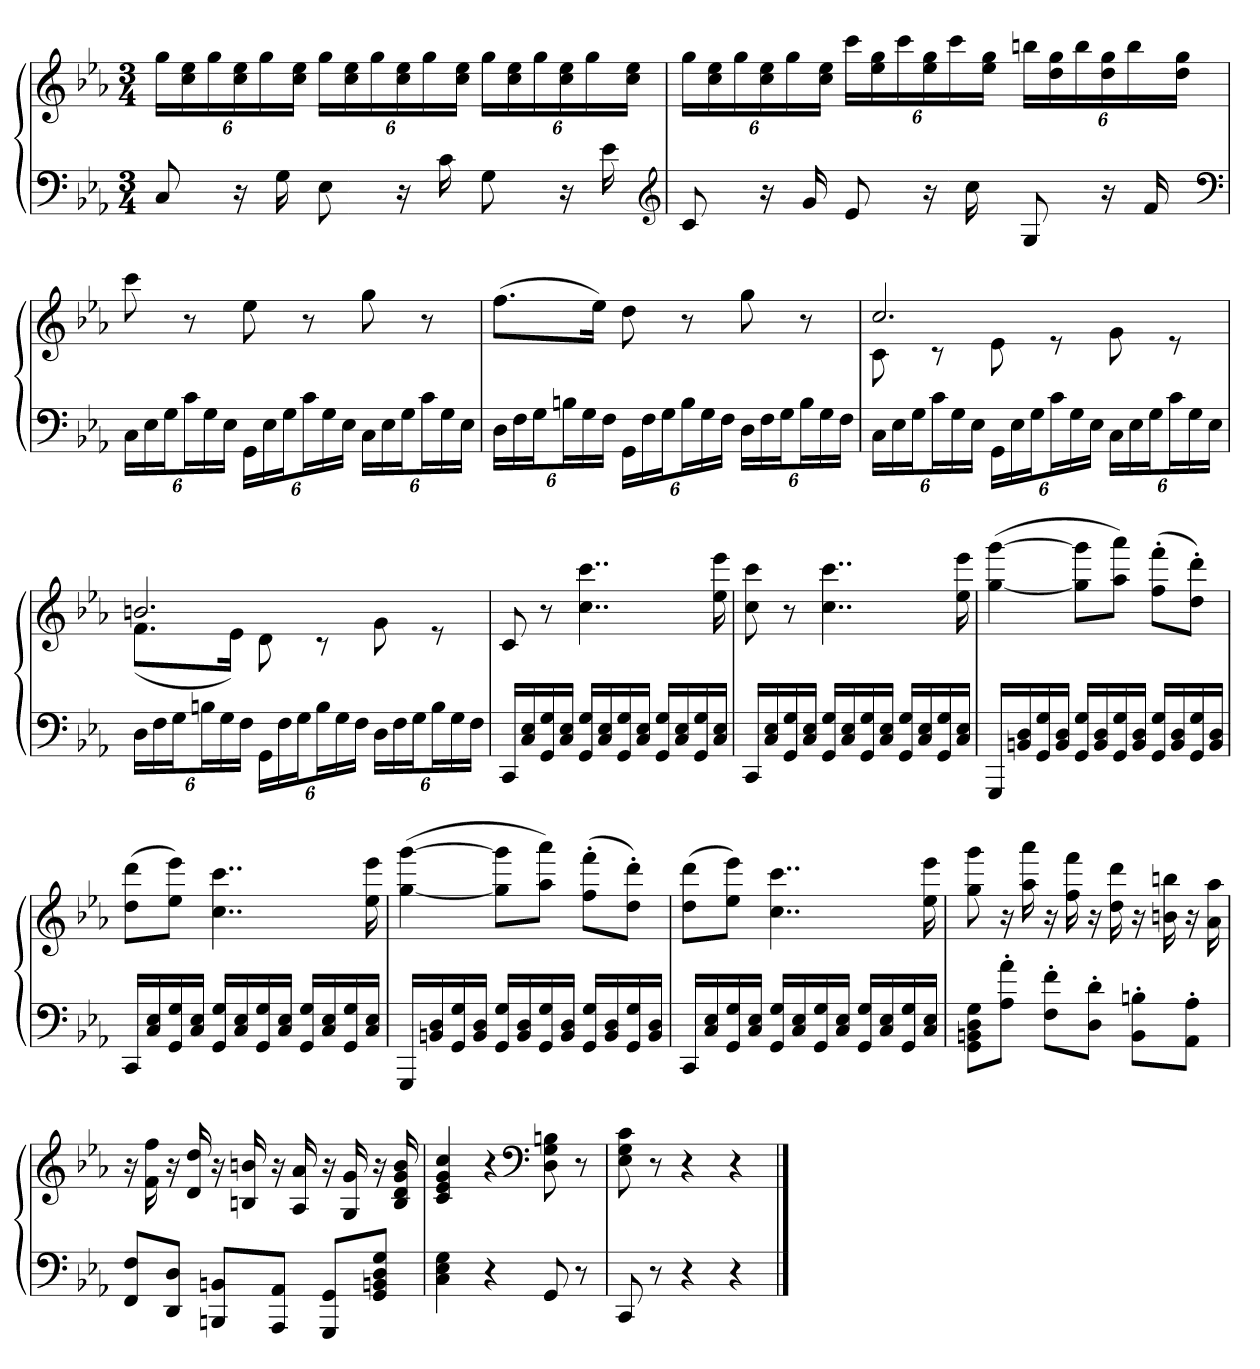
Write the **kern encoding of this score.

**kern	**kern
*part1	*part1
*staff2	*staff1
*clefF4	*clefG2
*k[b-e-a-]	*k[b-e-a-]
*c:	*c:
*M3/4	*M3/4
=	=
8C	24ggLL
.	24cc 24ee-
.	24gg
16r	24cc 24ee-
.	24gg
16G	.
.	24cc 24ee-JJ
8E-	24ggLL
.	24cc 24ee-
.	24gg
16r	24cc 24ee-
.	24gg
16c	.
.	24cc 24ee-JJ
8G	24ggLL
.	24cc 24ee-
.	24gg
16r	24cc 24ee-
.	24gg
16e-	.
.	24cc 24ee-JJ
*clefG2	*
=	=
8c	24ggLL
.	24cc 24ee-
.	24gg
16r	24cc 24ee-
.	24gg
16g	.
.	24cc 24ee-JJ
8e-	24cccLL
.	24ee- 24gg
.	24ccc
16r	24ee- 24gg
.	24ccc
16cc	.
.	24ee- 24ggJJ
8G	24bbnLL
.	24dd 24gg
.	24bb
16r	24dd 24gg
.	24bb
16f	.
.	24dd 24ggJJ
*clefF4	*
=	=
24CLL	8ccc
24E-	.
24GJ	.
24cL	8r
24G	.
24E-JJ	.
24GGLL	8ee-
24E-	.
24GJ	.
24cL	8r
24G	.
24E-JJ	.
24CLL	8gg
24E-	.
24GJ	.
24cL	8r
24G	.
24E-JJ	.
=	=
24DLL	(8.ffL
24F	.
24GJ	.
24BnL	.
24G	.
.	16ee-Jk)
24FJJ	.
24GGLL	8dd
24F	.
24GJ	.
24BL	8r
24G	.
24FJJ	.
24DLL	8gg
24F	.
24GJ	.
24BL	8r
24G	.
24FJJ	.
=	=
*	*^
24CLL	2.cc	8c
24E-	.	.
24GJ	.	.
24cL	.	8r
24G	.	.
24E-JJ	.	.
24GGLL	.	8e-
24E-	.	.
24GJ	.	.
24cL	.	8r
24G	.	.
24E-JJ	.	.
24CLL	.	8g
24E-	.	.
24GJ	.	.
24cL	.	8r
24G	.	.
24E-JJ	.	.
=	=	=
24DLL	2.bn	(8.fL
24F	.	.
24GJ	.	.
24BnL	.	.
24G	.	.
.	.	16e-Jk)
24FJJ	.	.
24GGLL	.	8d
24F	.	.
24GJ	.	.
24BL	.	8r
24G	.	.
24FJJ	.	.
24DLL	.	8g
24F	.	.
24GJ	.	.
24BL	.	8r
24G	.	.
24FJJ	.	.
*	*v	*v
=	=
16CCLL	8c
16C 16E-	.
16GG 16G	8r
16C 16E-JJ	.
16GG 16GLL	4..cc 4..ccc
16C 16E-	.
16GG 16G	.
16C 16E-JJ	.
16GG 16GLL	.
16C 16E-	.
16GG 16G	.
16C 16E-JJ	16ee- 16eee-
=	=
16CCLL	8cc 8ccc
16C 16E-	.
16GG 16G	8r
16C 16E-JJ	.
16GG 16GLL	4..cc 4..ccc
16C 16E-	.
16GG 16G	.
16C 16E-JJ	.
16GG 16GLL	.
16C 16E-	.
16GG 16G	.
16C 16E-JJ	16ee- 16eee-
=	=
16GGGLL	([4gg [4ggg
16BBn 16D	.
16GG 16G	.
16BB 16DJJ	.
16GG 16GLL	8gg] 8ggg]L
16BB 16D	.
16GG 16G	8aa- 8aaa-J)
16BB 16DJJ	.
16GG 16GLL	(8ff' 8fff'L
16BB 16D	.
16GG 16G	8dd' 8ddd'J)
16BB 16DJJ	.
=	=
16CCLL	(8dd 8dddL
16C 16E-	.
16GG 16G	8ee- 8eee-J)
16C 16E-JJ	.
16GG 16GLL	4..cc 4..ccc
16C 16E-	.
16GG 16G	.
16C 16E-JJ	.
16GG 16GLL	.
16C 16E-	.
16GG 16G	.
16C 16E-JJ	16ee- 16eee-
=	=
16GGGLL	([4gg [4ggg
16BBn 16D	.
16GG 16G	.
16BB 16DJJ	.
16GG 16GLL	8gg] 8ggg]L
16BB 16D	.
16GG 16G	8aa- 8aaa-J)
16BB 16DJJ	.
16GG 16GLL	(8ff' 8fff'L
16BB 16D	.
16GG 16G	8dd' 8ddd'J)
16BB 16DJJ	.
=	=
16CCLL	(8dd 8dddL
16C 16E-	.
16GG 16G	8ee- 8eee-J)
16C 16E-JJ	.
16GG 16GLL	4..cc 4..ccc
16C 16E-	.
16GG 16G	.
16C 16E-JJ	.
16GG 16GLL	.
16C 16E-	.
16GG 16G	.
16C 16E-JJ	16ee- 16eee-
=	=
8GG 8BBn 8D 8GL	8gg 8ggg
8A-' 8a-'J	16r
.	16aa- 16aaa-
8F' 8f'L	16r
.	16ff 16fff
8D' 8d'J	16r
.	16dd 16ddd
8BB' 8Bn'L	16r
.	16bn 16bbn
8AA-' 8A-'J	16r
.	16a- 16aa-
=	=
8FF 8FL	16r
.	16f 16ff
8DD 8DJ	16r
.	16d 16dd
8BBBn 8BBnL	16r
.	16Bn 16bn
8AAA- 8AA-J	16r
.	16A- 16a-
8GGG 8GGL	16r
.	16G 16g
8GG 8BBn 8D 8GJ	16r
.	16B 16d 16g 16b
=	=
4C 4E- 4G	4c 4e- 4g 4cc
4r	4r
*	*clefF4
8GG	8D 8G 8Bn
8r	8r
=	=
8CC	8E- 8G 8c
8r	8r
4r	4r
4r	4r
==	==
*-	*-
